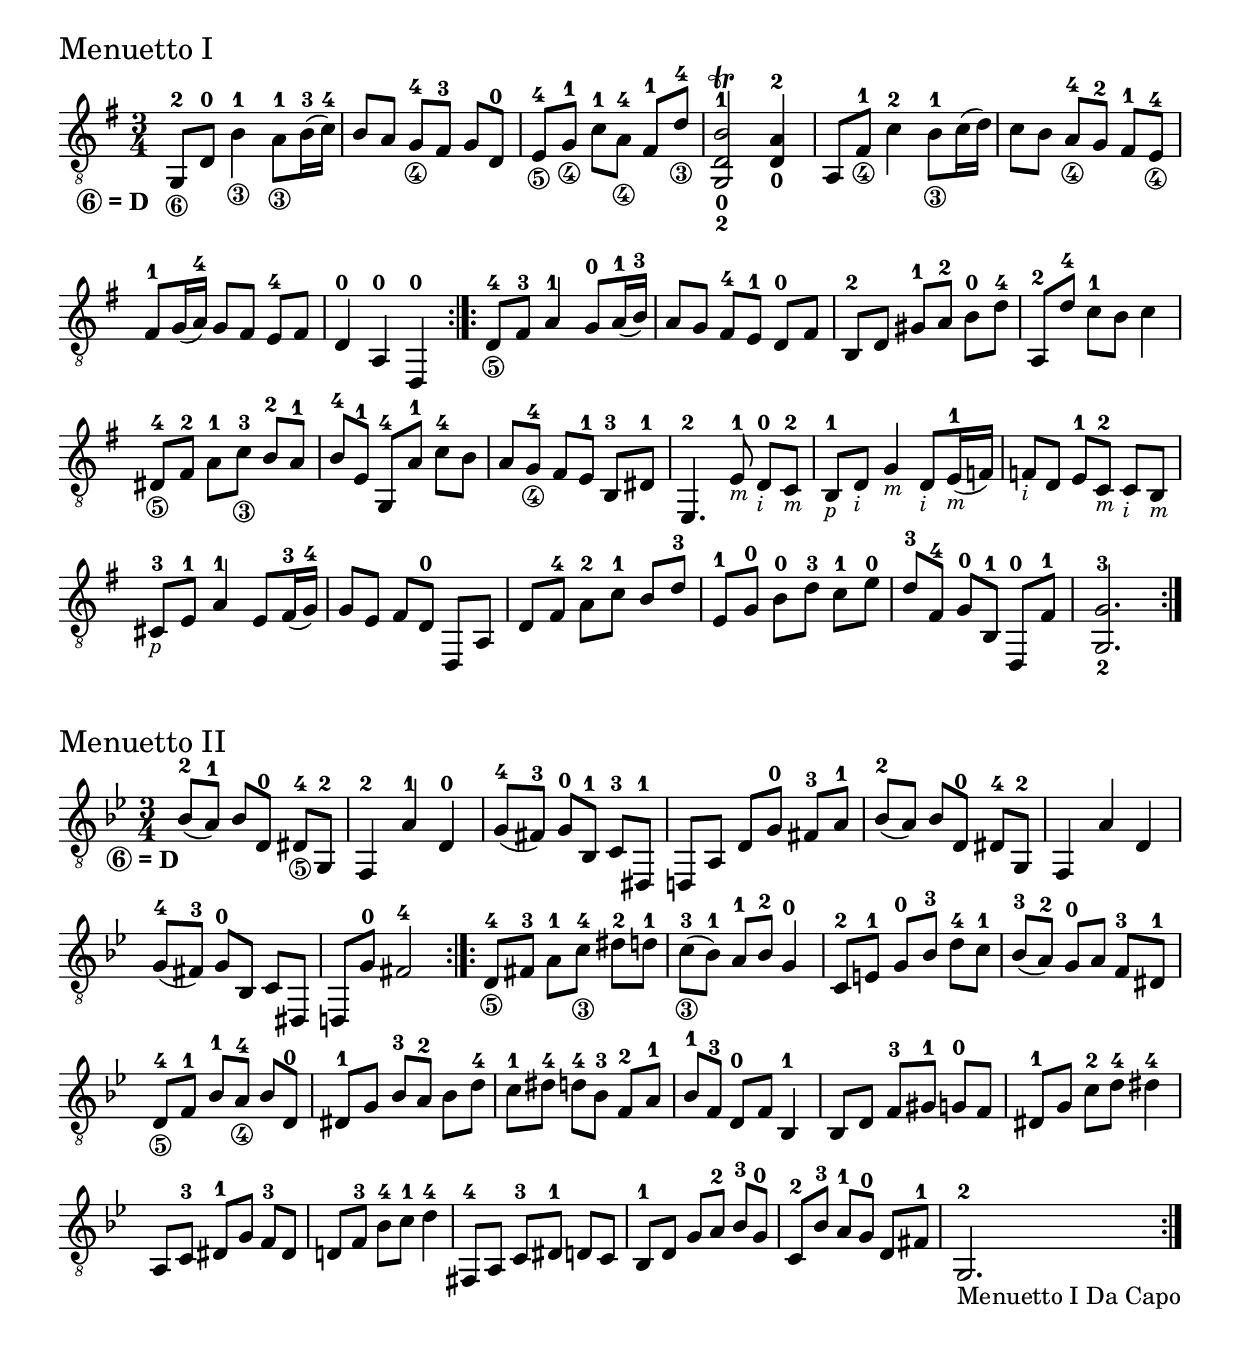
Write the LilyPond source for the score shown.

\version "2.19.80"


\include "global.ly"
\include "paper.ly"

#(set-global-staff-size 21)


%\header {
%  title = \markup  \center-column { \fontsize #3 {"Suite G-dur BWV 1007" } "Menuetto I & II" " "}
%  composer = \markup \center-column { "Johann Sebastian Bach" " " }
%}




\score {
  \header {
    piece = \markup { \fontsize #2 "Menuetto I" }
  }

  \new Staff {
    \set Staff.midiInstrument="acoustic guitar (nylon)"
    \override Staff.NoteCollision #'merge-differently-headed = ##t
    \override Staff.Stem #'length-fraction = #1.2
    \time 3/4
    \key g \major
    \clef "G_8"
    \relative c {
      \once \override TextScript #'extra-offset = #'(-8 . 3)
      g8_\6^2 _\SCORDATURE [ d'8 ]^0 h'4_\3^1 a8_\3^1 [ h16^3
      (c16)^4 ] | % 2
      h8 [ a8 ] g8_\4^4 [ fis8^3 ] g8 [
      d8^0 ] | % 3
      e8_\5^4 [ g8_\4^1 ] c8^1 [ a8 ]_\4-4 fis8^1 [
      d'8_\3^4 ] | % 4
      <g,,_2 d'_0 h'^1>2 \trill <d'_0 a'^2>4 | % 5
      a8 [ fis'8_\4^1 ] c'4^2 h8_\3-1 [
      c16 (d16) ] | % 6
      c8 [ h8 ] a8_\4-4 [ g8^2 ] fis8^1
      [ e8_\4-4 ] | % 7
      fis8^1 [ g16 (a16^4) ] g8 [ fis8 ]
      e8^4 [ fis8 ] | % 8
      d4^0 a4^0 d,4^0\bar ":|.:" | % 9
      | % 17
      d'8_\5^4 [ fis8^3 ] a4^1 g8^0 [ a16^1
      (h16)^3 ] | % 18
      a8 [ g8 ] fis8^4 [ e8^1] d8^0 [
      fis8 ] | % 19
      h,8^2 [ d8 ] gis8^1 [ a8^2 ] h8^0
      [ d8^4 ] |
      a,8^2 [ d'8^4 ] c8^1 [ h8 ]
      c4 | % 21
      dis,8_\5-4 [ fis8^2 ] a8^1 [ c8_\3-3 ] h8^2
      [ a8 ]^1 | % 22
      h8^4 [ e,8^1 ] g,8^4 [ a'8^1 ] c8^4
      [ h8 ] | % 23
      a8 [ g8_\4^4 ] fis8 [ e8^1 ] h8^3 [
      dis8^1 ] | % 24
      e,4.^2 e'8_\mfi^1 d8_\ifi^0 [ c8_\mfi^2 ] | % 25
      h8_\pfi^1 [ d8_\ifi ] g4_\mfi d8_\ifi [ e16_\mfi^1
      (f16) ] | % 26
      f8_\ifi [ d8 ] e8^1 [ c8_\mfi^2 ] c8_\ifi [
      h8_\mfi ] | % 27
      cis8_\pfi^3 [ e8^1 ] a4^1 e8^ [ fis16^3
      (g16)^4 ] | % 28
      g8 [ e8 ] fis8 [ d8^0 ] d,8 [
      a'8 ] | % 29
      d8 [ fis8^4 ] a8^2 [ c8^1 ] h8^ [
      d8^3 ] |
      e,8^1 [ g8^0 ] h8^0 [ d8^3 ] c8^1
      [ e8^0 ] | % 31
      d8^3 [ fis,8^4 ] g8^0 [ h,8^1 ] d,8^0
      [ fis'8^1 ] | % 32
      <g,_2 g'^3>2.\bar ":|." | % 33
      % 49
    }
  }
}


\score {
  \header {
    piece = \markup { \fontsize #2 "Menuetto II" }
  }

  \new Staff {
    \set Staff.midiInstrument="acoustic guitar (nylon)"
    \override Staff.NoteCollision #'merge-differently-headed = ##t
    \override Staff.Stem #'length-fraction = #1.2
    \time 3/4
    \key g \minor
    \clef "G_8"
    \relative c {
      \once \override TextScript #'extra-offset = #'(-6 . 0)
      b'8^2 _\SCORDATURE [ (a8)^1 ] b8 [ d,8^0 ]
      dis8_\5^4 [ g,8^2 ] |
      f4^2 a'4^1 d,4^0 | % 51
      g8^4 [ (fis8)^3 ] g8^0 [ b,8^1 ] c8^3
      [ dis,8^1 ] | % 52
      d!8 [ a'8 ] d8 [ g8^0 ] fis8^3 [
      a8^1 ] | % 53
      b8^2 [ (a8) ] b8 [ d,8^0 ] dis8^4
      [ g,8^2 ] | % 54
      f4 a'4 d,4 | % 55
      g8^4 [ (fis8)^3 ] g8^0 [ b,8 ] c8
      [ dis,8 ] | % 56
      d!8 [ g'8^0 ] fis2^4 \bar ":|.:" % 57
      | % 65
      d8_\5^4 [ fis8^3 ] a8^1 [ c8_\3^4 ] dis8^2
      [ d8^1 ] | % 66
      c8_\3^3 [ (b8)^1 ] a8^1 [ b8^2 ]
      g4^0 | % 67
      c,8^2 [ e8^1 ] g8^0 [ b8^3 ] d8^4
      [ c8^1 ] | % 68
      b8^3 [ (a8)^2 ] g8^0 [ a8 ] f8^3 [
      dis8^1 ] | % 69
      d8_\5^4 [ f8^1 ] b8^1 [ a8_\4-4 ] b8 [
      d,8^0 ] |
      dis8^1 [ g8 ] b8^3 [ a8^2 ]
      b8 [ d8^4 ] | % 71
      c8^1 [ dis8^4 ] d8^4 [ b8^3 ]
      f8^2 [ a8^1 ] | % 72
      b8^1 [ f8^3 ] d8^0 [ f8 ] b,4^1
      | % 73
      b8 [ d8 ] f8^3 [ gis8^1 ] g8^0 [
      f8 ] | % 74
      dis8^1 [ g8 ] c8^2 [ d8^4 ]
      dis4^4 | % 75
      a,8 [ c8^3 ] dis8^1 [ g8 ] f8^3 [
      dis8 ] | % 76
      d!8 [ f8^3 ] b8^4 [ c8^1 ]
      d4^4 | % 77
      fis,,8^4 [ a8 ] c8^3 [ dis8^1 ] d8
      [ c8 ] | % 78
      b8^1 [ d8 ] g8 [ a8^2 ] b8^3 [
      g8^0 ] | % 79
      c,8^2 [ b'8^3 ] a8^1 [ g8^0] d8 [
      fis8^1 ] |
      g,2.^2_"Menuetto I Da Capo" \bar ":|." | % 81
      % 97

      \bar ":|."
    }
  }

  \midi {
    \context {
      \Score
      tempoWholesPerMinute = #(ly:make-moment 73 4)
    }
  }
  \layout {
    %ragged-last = ##t
  }

}






